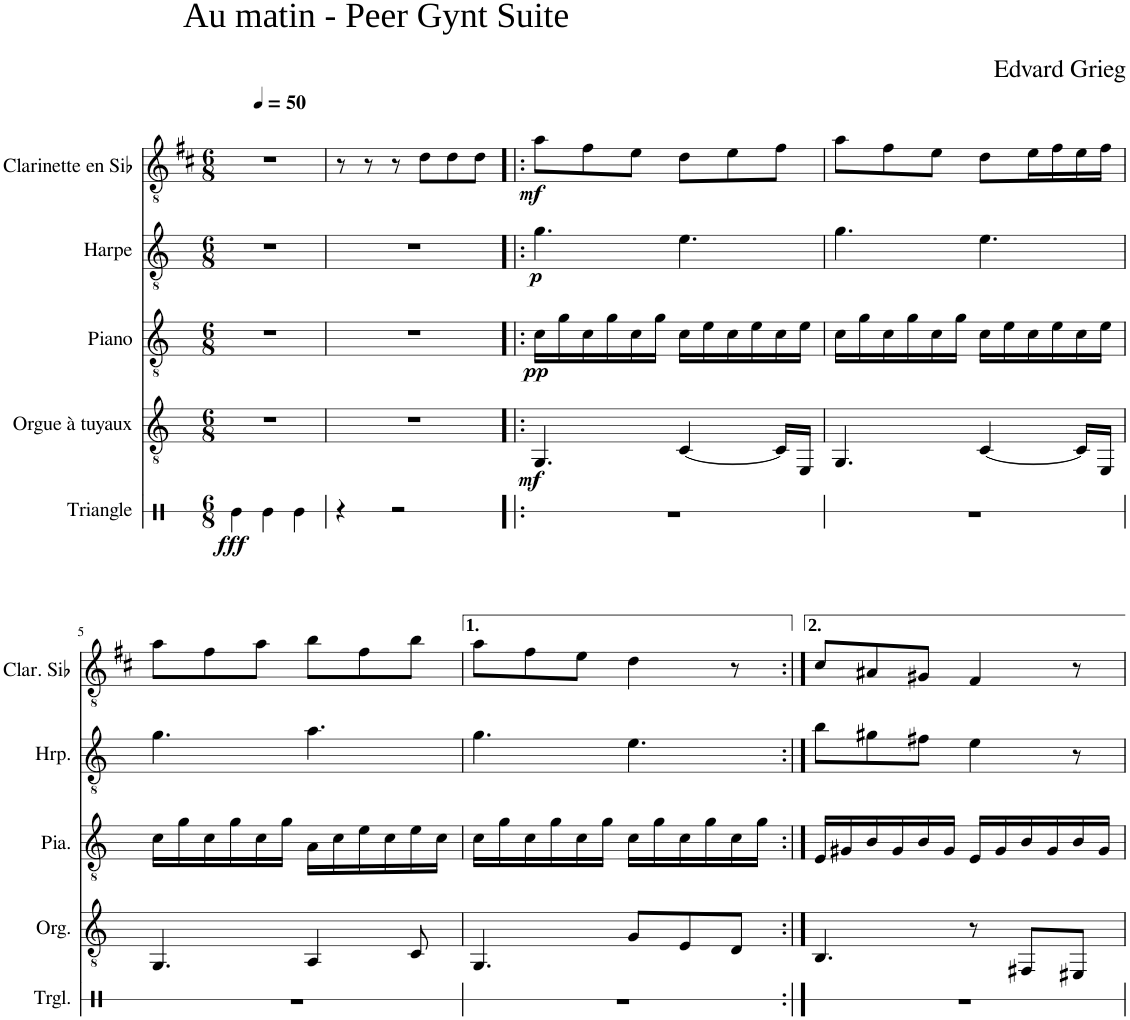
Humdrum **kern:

**kern	**dynam	**kern	**dynam	**kern	**dynam	**kern	**dynam	**kern	**dynam
*part5	*part5	*part4	*part4	*part3	*part3	*part2	*part2	*part1	*part1
*staff5	*staff5	*staff4	*staff4	*staff3	*staff3	*staff2	*staff2	*staff1	*staff1
*I"Triangle	*	*I"Orgue à tuyaux	*	*I"Piano	*	*I"Harpe	*	*I"Clarinette en Sib	*
*I'Trgl.	*	*I'Org.	*	*I'Pia.	*	*I'Hrp.	*	*I'Clar. Sib	*
*stria1	*	*	*	*	*	*	*	*	*
*clefX	*	*clefGv2	*	*clefGv2	*	*clefGv2	*	*clefGv2	*
*	*	*	*	*	*	*	*	*Trd1c2	*
*k[]	*	*k[]	*	*k[]	*	*k[]	*	*k[f#c#]	*
*M6/8	*	*M6/8	*	*M6/8	*	*M6/8	*	*M6/8	*
*MM50	*	*MM50	*	*MM50	*	*MM50	*	*MM50	*
=1	=1	=1	=1	=1	=1	=1	=1	=1	=1
!	!LO:DY:b	!	!	!	!	!	!	!	!
4Re\	fff	2.r	.	2.r	.	2.r	.	2.r	.
4Re\	.	.	.	.	.	.	.	.	.
4Re\	.	.	.	.	.	.	.	.	.
=2	=2	=2	=2	=2	=2	=2	=2	=2	=2
4r	.	2.r	.	2.r	.	2.r	.	8r	.
.	.	.	.	.	.	.	.	8r	.
2r	.	.	.	.	.	.	.	8r	.
.	.	.	.	.	.	.	.	8d\L	.
.	.	.	.	.	.	.	.	8d\	.
.	.	.	.	.	.	.	.	8d\J	.
=3!|:	=3!|:	=3!|:	=3!|:	=3!|:	=3!|:	=3!|:	=3!|:	=3!|:	=3!|:
!	!	!	!LO:DY:b	!	!LO:DY:b	!	!LO:DY:b	!	!LO:DY:b
2.r	.	4.GG/	mf	16c\LL	pp	4.g\	p	8a\L	mf
.	.	.	.	16g\	.	.	.	.	.
.	.	.	.	16c\	.	.	.	8f#\	.
.	.	.	.	16g\	.	.	.	.	.
.	.	.	.	16c\	.	.	.	8e\J	.
.	.	.	.	16g\JJ	.	.	.	.	.
.	.	[4C/	.	16c\LL	.	4.e\	.	8d\L	.
.	.	.	.	16e\	.	.	.	.	.
.	.	.	.	16c\	.	.	.	8e\	.
.	.	.	.	16e\	.	.	.	.	.
.	.	16C/LL]	.	16c\	.	.	.	8f#\J	.
.	.	16EE/JJ	.	16e\JJ	.	.	.	.	.
=4	=4	=4	=4	=4	=4	=4	=4	=4	=4
2.r	.	4.GG/	.	16c\LL	.	4.g\	.	8a\L	.
.	.	.	.	16g\	.	.	.	.	.
.	.	.	.	16c\	.	.	.	8f#\	.
.	.	.	.	16g\	.	.	.	.	.
.	.	.	.	16c\	.	.	.	8e\J	.
.	.	.	.	16g\JJ	.	.	.	.	.
.	.	[4C/	.	16c\LL	.	4.e\	.	8d\L	.
.	.	.	.	16e\	.	.	.	.	.
.	.	.	.	16c\	.	.	.	16e\L	.
.	.	.	.	16e\	.	.	.	16f#\	.
.	.	16C/LL]	.	16c\	.	.	.	16e\	.
.	.	16EE/JJ	.	16e\JJ	.	.	.	16f#\JJ	.
!!LO:LB:g=z
=5	=5	=5	=5	=5	=5	=5	=5	=5	=5
2.r	.	4.GG/	.	16c\LL	.	4.g\	.	8a\L	.
.	.	.	.	16g\	.	.	.	.	.
.	.	.	.	16c\	.	.	.	8f#\	.
.	.	.	.	16g\	.	.	.	.	.
.	.	.	.	16c\	.	.	.	8a\J	.
.	.	.	.	16g\JJ	.	.	.	.	.
.	.	4AA/	.	16A\LL	.	4.a\	.	8b\L	.
.	.	.	.	16c\	.	.	.	.	.
.	.	.	.	16e\	.	.	.	8f#\	.
.	.	.	.	16c\	.	.	.	.	.
.	.	8C/	.	16e\	.	.	.	8b\J	.
.	.	.	.	16c\JJ	.	.	.	.	.
=6	=6	=6	=6	=6	=6	=6	=6	=6	=6
2.r	.	4.GG/	.	16c\LL	.	4.g\	.	8a\L	.
.	.	.	.	16g\	.	.	.	.	.
.	.	.	.	16c\	.	.	.	8f#\	.
.	.	.	.	16g\	.	.	.	.	.
.	.	.	.	16c\	.	.	.	8e\J	.
.	.	.	.	16g\JJ	.	.	.	.	.
.	.	8G/L	.	16c\LL	.	4.e\	.	4d\	.
.	.	.	.	16g\	.	.	.	.	.
.	.	8E/	.	16c\	.	.	.	.	.
.	.	.	.	16g\	.	.	.	.	.
.	.	8D/J	.	16c\	.	.	.	8r	.
.	.	.	.	16g\JJ	.	.	.	.	.
=7:|!	=7:|!	=7:|!	=7:|!	=7:|!	=7:|!	=7:|!	=7:|!	=7:|!	=7:|!
2.r	.	4.BB/	.	16E/LL	.	8b\L	.	8c#/L	.
.	.	.	.	16G#X/	.	.	.	.	.
.	.	.	.	16B/	.	8g#X\	.	8A#X/	.
.	.	.	.	16G#/	.	.	.	.	.
.	.	.	.	16B/	.	8f#X\J	.	8G#X/J	.
.	.	.	.	16G#/JJ	.	.	.	.	.
.	.	8r	.	16E/LL	.	4e\	.	4F#/	.
.	.	.	.	16G#/	.	.	.	.	.
.	.	8FF#X/L	.	16B/	.	.	.	.	.
.	.	.	.	16G#/	.	.	.	.	.
.	.	8EE#X/J	.	16B/	.	8r	.	8r	.
.	.	.	.	16G#/JJ	.	.	.	.	.
=	=	=	=	=	=	=	=	=	=
*-	*-	*-	*-	*-	*-	*-	*-	*-	*-
